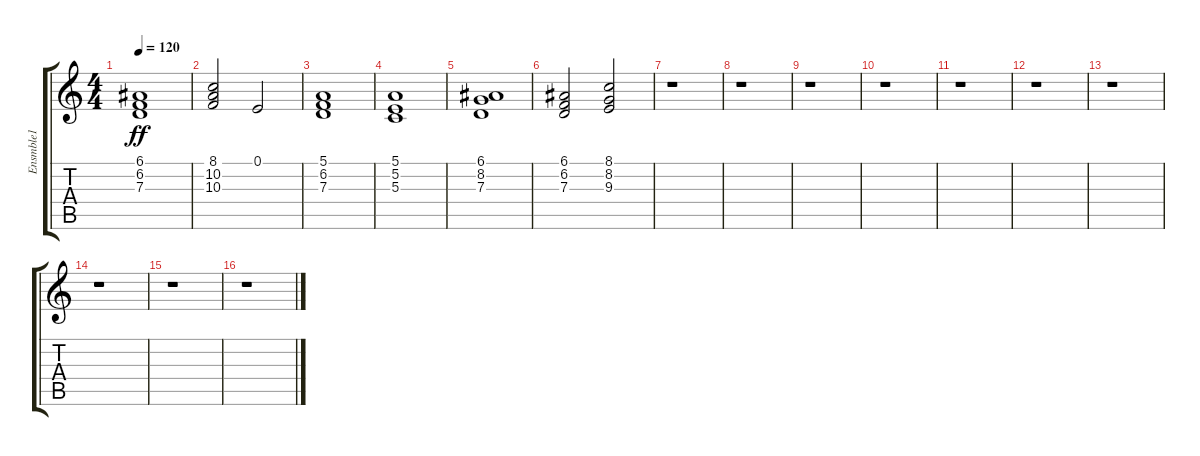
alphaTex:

\track ("Ensmble1" "Ensmble1") {instrument stringensemble1}
\staff {score tabs}
\tuning (E4 B3 G3 D3 A2 E2) {hide}
\ts (4 4)
\tempo 120
\clef g2
\ks c
(6.1 6.2 7.3).1{dy ff} |
(8.1 10.2 10.3).2 0.1.2 |
(5.1 6.2 7.3).1 |
(5.1 5.2 5.3).1 |
(6.1 8.2 7.3).1 |
(6.1 6.2 7.3).2 (8.1 8.2 9.3).2 |
r.1 |
r.1 |
r.1 |
r.1 |
r.1 |
r.1 |
r.1 |
r.1 |
r.1 |
r.1
